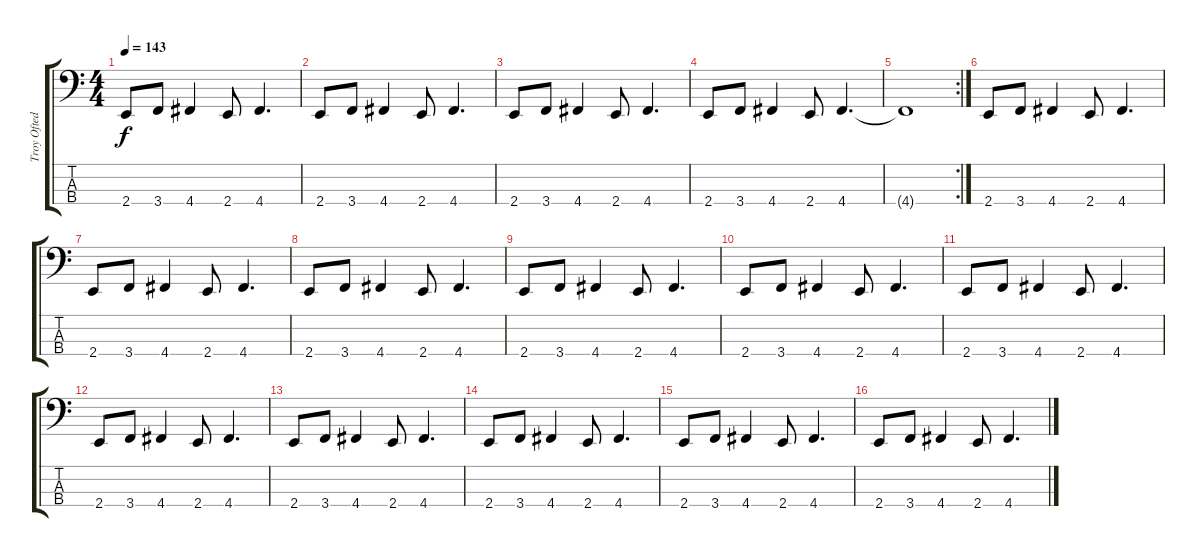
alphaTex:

\track ("Troy Oftedal" "Troy Ofted") {instrument electricbasspick}
\staff {score tabs}
\tuning (F2 C2 G1 D1) {hide}
\ts (4 4)
\tempo 143
\clef f4
\ks c
2.4.8{dy f} 3.4.8 4.4.4 2.4.8 4.4.4{d} |
2.4.8 3.4.8 4.4.4 2.4.8 4.4.4{d} |
2.4.8 3.4.8 4.4.4 2.4.8 4.4.4{d} |
2.4.8 3.4.8 4.4.4 2.4.8 4.4.4{d} |
\rc 2
4.4{t}.1 |
2.4.8 3.4.8 4.4.4 2.4.8 4.4.4{d} |
2.4.8 3.4.8 4.4.4 2.4.8 4.4.4{d} |
2.4.8 3.4.8 4.4.4 2.4.8 4.4.4{d} |
2.4.8 3.4.8 4.4.4 2.4.8 4.4.4{d} |
2.4.8 3.4.8 4.4.4 2.4.8 4.4.4{d} |
2.4.8 3.4.8 4.4.4 2.4.8 4.4.4{d} |
2.4.8 3.4.8 4.4.4 2.4.8 4.4.4{d} |
2.4.8 3.4.8 4.4.4 2.4.8 4.4.4{d} |
2.4.8 3.4.8 4.4.4 2.4.8 4.4.4{d} |
2.4.8 3.4.8 4.4.4 2.4.8 4.4.4{d} |
2.4.8 3.4.8 4.4.4 2.4.8 4.4.4{d}
